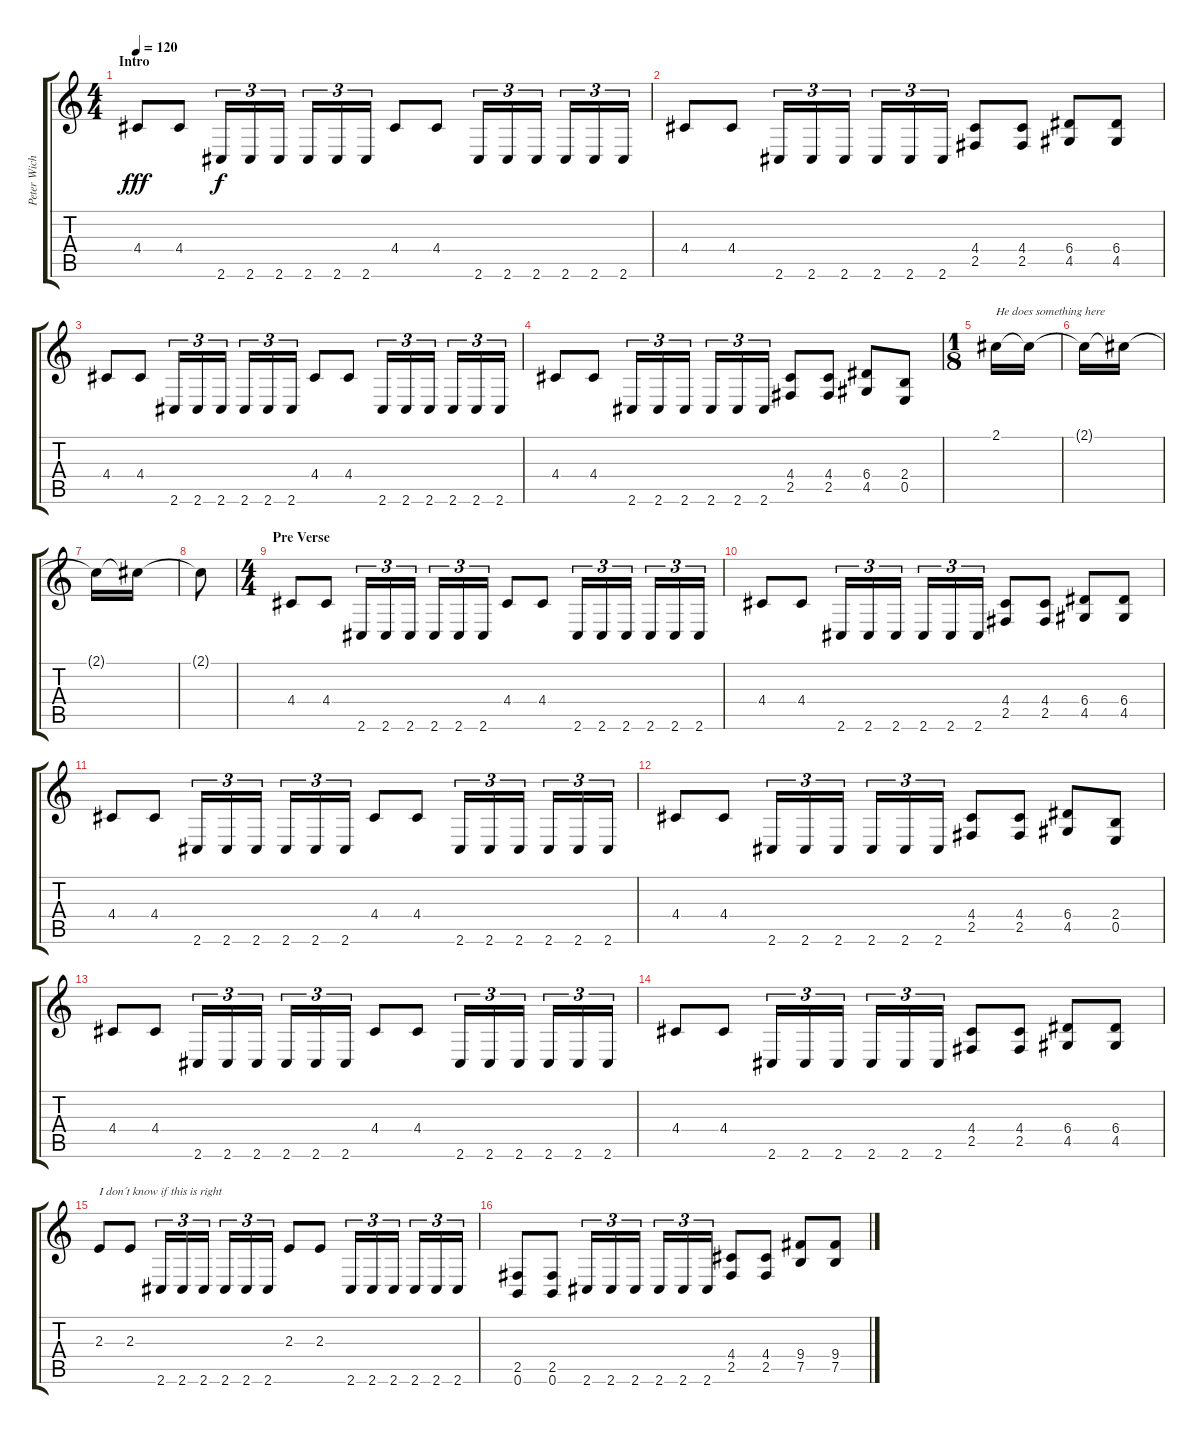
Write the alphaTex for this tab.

\track ("Peter Wichers" "Peter Wich") {instrument distortionguitar}
\staff {score tabs}
\tuning (B3 Gb3 D3 A2 E2 B1) {hide}
\ts (4 4)
\section ("" "Intro")
\tempo 120
\clef g2
\ks c
4.4.8{dy fff instrument distortionguitar} 4.4.8 2.6.16{tu (3 2) dy f} 2.6.16{tu (3 2)} 2.6.16{tu (3 2)} 2.6.16{tu (3 2)} 2.6.16{tu (3 2)} 2.6.16{tu (3 2)} 4.4.8 4.4.8 2.6.16{tu (3 2)} 2.6.16{tu (3 2)} 2.6.16{tu (3 2)} 2.6.16{tu (3 2)} 2.6.16{tu (3 2)} 2.6.16{tu (3 2)} |
4.4.8 4.4.8 2.6.16{tu (3 2)} 2.6.16{tu (3 2)} 2.6.16{tu (3 2)} 2.6.16{tu (3 2)} 2.6.16{tu (3 2)} 2.6.16{tu (3 2)} (4.4 2.5).8 (4.4 2.5).8 (6.4 4.5).8 (6.4 4.5).8 |
4.4.8 4.4.8 2.6.16{tu (3 2)} 2.6.16{tu (3 2)} 2.6.16{tu (3 2)} 2.6.16{tu (3 2)} 2.6.16{tu (3 2)} 2.6.16{tu (3 2)} 4.4.8 4.4.8 2.6.16{tu (3 2)} 2.6.16{tu (3 2)} 2.6.16{tu (3 2)} 2.6.16{tu (3 2)} 2.6.16{tu (3 2)} 2.6.16{tu (3 2)} |
4.4.8 4.4.8 2.6.16{tu (3 2)} 2.6.16{tu (3 2)} 2.6.16{tu (3 2)} 2.6.16{tu (3 2)} 2.6.16{tu (3 2)} 2.6.16{tu (3 2)} (4.4 2.5).8 (4.4 2.5).8 (6.4 4.5).8 (2.4 0.5).8 |
\ts (1 8)
2.1.16{txt "He does something here"} 2.1{t}.16 |
2.1{t}.16 2.1{t}.16 |
2.1{t}.16 2.1{t}.16 |
2.1{t}.8 |
\ts (4 4)
\section ("" "Pre Verse")
4.4.8 4.4.8 2.6.16{tu (3 2)} 2.6.16{tu (3 2)} 2.6.16{tu (3 2)} 2.6.16{tu (3 2)} 2.6.16{tu (3 2)} 2.6.16{tu (3 2)} 4.4.8 4.4.8 2.6.16{tu (3 2)} 2.6.16{tu (3 2)} 2.6.16{tu (3 2)} 2.6.16{tu (3 2)} 2.6.16{tu (3 2)} 2.6.16{tu (3 2)} |
4.4.8 4.4.8 2.6.16{tu (3 2)} 2.6.16{tu (3 2)} 2.6.16{tu (3 2)} 2.6.16{tu (3 2)} 2.6.16{tu (3 2)} 2.6.16{tu (3 2)} (4.4 2.5).8 (4.4 2.5).8 (6.4 4.5).8 (6.4 4.5).8 |
4.4.8 4.4.8 2.6.16{tu (3 2)} 2.6.16{tu (3 2)} 2.6.16{tu (3 2)} 2.6.16{tu (3 2)} 2.6.16{tu (3 2)} 2.6.16{tu (3 2)} 4.4.8 4.4.8 2.6.16{tu (3 2)} 2.6.16{tu (3 2)} 2.6.16{tu (3 2)} 2.6.16{tu (3 2)} 2.6.16{tu (3 2)} 2.6.16{tu (3 2)} |
4.4.8 4.4.8 2.6.16{tu (3 2)} 2.6.16{tu (3 2)} 2.6.16{tu (3 2)} 2.6.16{tu (3 2)} 2.6.16{tu (3 2)} 2.6.16{tu (3 2)} (4.4 2.5).8 (4.4 2.5).8 (6.4 4.5).8 (2.4 0.5).8 |
4.4.8 4.4.8 2.6.16{tu (3 2)} 2.6.16{tu (3 2)} 2.6.16{tu (3 2)} 2.6.16{tu (3 2)} 2.6.16{tu (3 2)} 2.6.16{tu (3 2)} 4.4.8 4.4.8 2.6.16{tu (3 2)} 2.6.16{tu (3 2)} 2.6.16{tu (3 2)} 2.6.16{tu (3 2)} 2.6.16{tu (3 2)} 2.6.16{tu (3 2)} |
4.4.8 4.4.8 2.6.16{tu (3 2)} 2.6.16{tu (3 2)} 2.6.16{tu (3 2)} 2.6.16{tu (3 2)} 2.6.16{tu (3 2)} 2.6.16{tu (3 2)} (4.4 2.5).8 (4.4 2.5).8 (6.4 4.5).8 (6.4 4.5).8 |
2.3.8{txt "I don´t know if this is right"} 2.3.8 2.6.16{tu (3 2)} 2.6.16{tu (3 2)} 2.6.16{tu (3 2)} 2.6.16{tu (3 2)} 2.6.16{tu (3 2)} 2.6.16{tu (3 2)} 2.3.8 2.3.8 2.6.16{tu (3 2)} 2.6.16{tu (3 2)} 2.6.16{tu (3 2)} 2.6.16{tu (3 2)} 2.6.16{tu (3 2)} 2.6.16{tu (3 2)} |
(2.5 0.6).8 (2.5 0.6).8 2.6.16{tu (3 2)} 2.6.16{tu (3 2)} 2.6.16{tu (3 2)} 2.6.16{tu (3 2)} 2.6.16{tu (3 2)} 2.6.16{tu (3 2)} (4.4 2.5).8 (4.4 2.5).8 (9.4 7.5).8 (9.4 7.5).8
